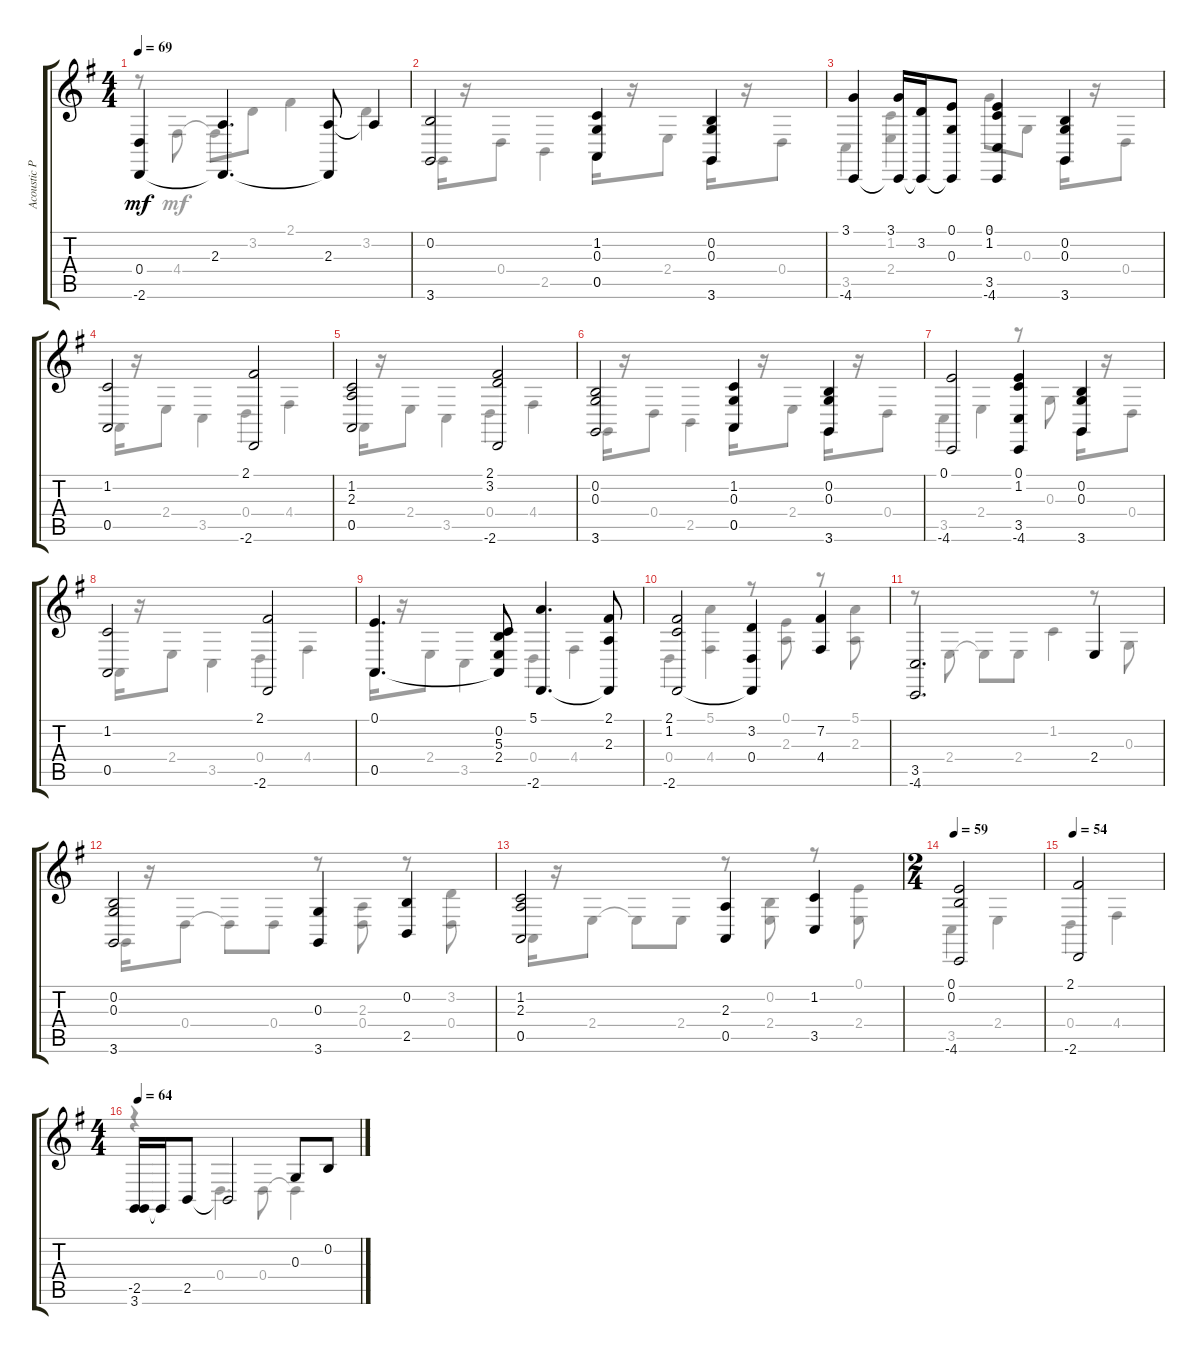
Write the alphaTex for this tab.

\track ("Acoustic Piano" "Acoustic P") {instrument acousticgrandpiano}
\staff {score tabs}
\tuning (E4 B3 G3 D3 A2 E2) {hide}
\voice
\ts (4 4)
\tempo 69
\clef g2
\ks eminor
(0.4 -2.6).4{dy mf} (2.3 -2.6{t}).4{d} (2.3 -2.6{t}).8 2.3{t}.4 |
(0.2 3.6).2 (1.2 0.3 0.5).4 (0.2 0.3 3.6).4 |
(3.1 -4.6).4 (3.1 -4.6{t}).16 (3.2 -4.6{t}).16 (0.1 0.3 -4.6{t}).8 (0.1 1.2 3.5 -4.6).4 (0.2 0.3 3.6).4 |
(1.2 0.5).2 (2.1 -2.6).2 |
(1.2 2.3 0.5).2 (2.1 3.2 -2.6).2 |
(0.2 0.3 3.6).2 (1.2 0.3 0.5).4 (0.2 0.3 3.6).4 |
(0.1 -4.6).2 (0.1 1.2 3.5 -4.6).4 (0.2 0.3 3.6).4 |
(1.2 0.5).2 (2.1 -2.6).2 |
(0.1 0.5).4{d} (0.2 5.3 2.4 0.5{t}).8 (5.1 -2.6).4{d} (2.1 2.3 -2.6{t}).8 |
(2.1 1.2 -2.6).2 (3.2 0.4 -2.6{t}).4 (7.2 4.4).4 |
(3.5 -4.6).2{d} 2.4.4 |
(0.2 0.3 3.6).2 (0.3 3.6).4 (0.2 2.5).4 |
(1.2 2.3 0.5).2 (2.3 0.5).4 (1.2 3.5).4 |
\ts (2 4)
\tempo 59
(0.1 0.2 -4.6).2 |
\tempo 54
(2.1 -2.6).2 |
\ts (4 4)
\tempo 64
(-2.5 3.6).16 -2.5{t}.16 2.5.8 2.5{t}.2 0.3.8 0.2.8
\voice
\clef g2
\ottava regular
\simile none
\ks eminor
r.8{dy mf} 4.4.8 4.4{t}.8 3.2.8 2.1.4 3.2.4 |
3.6.16 r.16 0.4.8 2.5.4 0.5.16 r.16 2.4.8 3.6.16 r.16 0.4.8 |
3.5.4 (1.2 2.4).4 3.1.8 0.3.8 3.6.16 r.16 0.4.8 |
0.5.16 r.16 2.4.8 3.5.4 0.4.4 4.4.4 |
0.5.16 r.16 2.4.8 3.5.4 0.4.4 4.4.4 |
3.6.16 r.16 0.4.8 2.5.4 0.5.16 r.16 2.4.8 3.6.16 r.16 0.4.8 |
3.5.4 2.4.4 r.8 0.3.8 3.6.16 r.16 0.4.8 |
0.5.16 r.16 2.4.8 3.5.4 0.4.4 4.4.4 |
0.5.16 r.16 2.4.8 3.5.4 0.4.4 4.4.4 |
0.4.4 (5.1 4.4).4 r.8 (0.1 2.3).8 r.8 (5.1 2.3).8 |
r.8 2.4.8 2.4{t}.8 2.4.8 1.2.4 r.8 0.3.8 |
3.6.16 r.16 0.4.8 0.4{t}.8 0.4.8 r.8 (2.3 0.4).8 r.8 (3.2 0.4).8 |
0.5.16 r.16 2.4.8 2.4{t}.8 2.4.8 r.8 (0.2 2.4).8 r.8 (0.1 2.4).8 |
3.5.4 2.4.4 |
0.4.4 4.4.4 |
r.4 0.4.4{d} 0.4.8 0.4{t}.4
